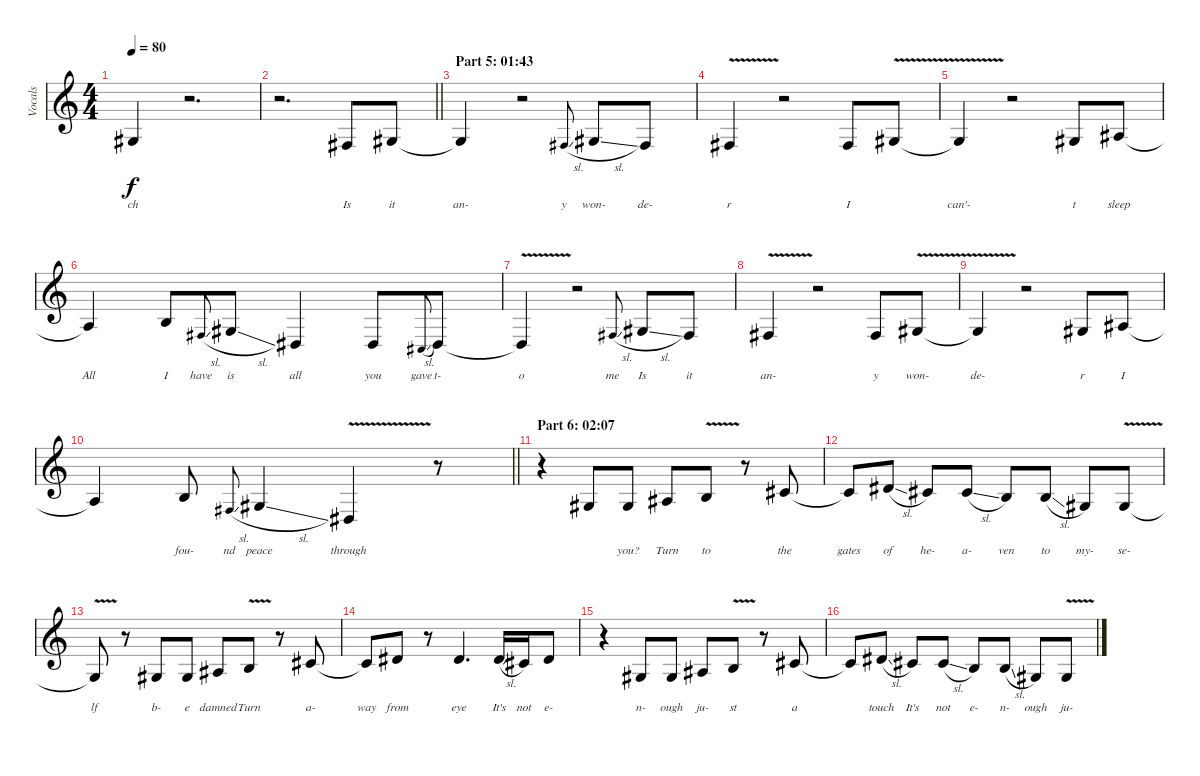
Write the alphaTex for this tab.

\track ("Vocals" "Vocals") {instrument tenorsax}
\staff {score}
\tuning (E4 B3 G3 D3 A2 E2) {hide}
\ts (4 4)
\tempo 80
\clef g2
\ks c
6.4{t}.4{lyrics (0 "ch") lyrics (1 "") lyrics (2 "") lyrics (3 "") lyrics (4 "") dy f} r.2{d} |
\barLineRight lightlight
r.2{d} 4.4.8{lyrics (0 "Is") lyrics (1 "") lyrics (2 "") lyrics (3 "") lyrics (4 "")} 6.4.8{lyrics (0 "it") lyrics (1 "") lyrics (2 "") lyrics (3 "") lyrics (4 "")} |
\section ("" "Part 5: 01:43")
6.4{t}.4{lyrics (0 "an-") lyrics (1 "") lyrics (2 "") lyrics (3 "") lyrics (4 "")} r.2 4.4{sl}.8{lyrics (0 "y") lyrics (1 "") lyrics (2 "") lyrics (3 "") lyrics (4 "") gr onbeat} 6.4{sl}.8{lyrics (0 "won-") lyrics (1 "") lyrics (2 "") lyrics (3 "") lyrics (4 "")} 4.4.8{lyrics (0 "de-") lyrics (1 "") lyrics (2 "") lyrics (3 "") lyrics (4 "")} |
4.4{v}.4{lyrics (0 "r") lyrics (1 "") lyrics (2 "") lyrics (3 "") lyrics (4 "")} r.2 4.4.8{lyrics (0 "I") lyrics (1 "") lyrics (2 "") lyrics (3 "") lyrics (4 "")} 6.4{v}.8{lyrics (0 "") lyrics (1 "") lyrics (2 "") lyrics (3 "") lyrics (4 "")} |
6.4{t}.4{lyrics (0 "can'-") lyrics (1 "") lyrics (2 "") lyrics (3 "") lyrics (4 "")} r.2 6.4.8{lyrics (0 "t") lyrics (1 "") lyrics (2 "") lyrics (3 "") lyrics (4 "")} 8.4.8{lyrics (0 "sleep") lyrics (1 "") lyrics (2 "") lyrics (3 "") lyrics (4 "")} |
8.4{t}.4{lyrics (0 "All") lyrics (1 "") lyrics (2 "") lyrics (3 "") lyrics (4 "")} 9.4.8{lyrics (0 "I") lyrics (1 "") lyrics (2 "") lyrics (3 "") lyrics (4 "")} 4.4{sl}.8{lyrics (0 "have") lyrics (1 "") lyrics (2 "") lyrics (3 "") lyrics (4 "") gr onbeat} 6.4{sl}.8{lyrics (0 "is") lyrics (1 "") lyrics (2 "") lyrics (3 "") lyrics (4 "")} 1.4.4{lyrics (0 "all") lyrics (1 "") lyrics (2 "") lyrics (3 "") lyrics (4 "")} 6.5.8{lyrics (0 "you") lyrics (1 "") lyrics (2 "") lyrics (3 "") lyrics (4 "")} 4.5{sl}.8{lyrics (0 "gave") lyrics (1 "") lyrics (2 "") lyrics (3 "") lyrics (4 "") gr onbeat} 6.5.8{lyrics (0 "t-") lyrics (1 "") lyrics (2 "") lyrics (3 "") lyrics (4 "")} |
6.5{v t}.4{lyrics (0 "o") lyrics (1 "") lyrics (2 "") lyrics (3 "") lyrics (4 "")} r.2 4.4{sl}.8{lyrics (0 "me") lyrics (1 "") lyrics (2 "") lyrics (3 "") lyrics (4 "") gr onbeat} 6.4{sl}.8{lyrics (0 "Is") lyrics (1 "") lyrics (2 "") lyrics (3 "") lyrics (4 "")} 4.4.8{lyrics (0 "it") lyrics (1 "") lyrics (2 "") lyrics (3 "") lyrics (4 "")} |
4.4{v}.4{lyrics (0 "an-") lyrics (1 "") lyrics (2 "") lyrics (3 "") lyrics (4 "")} r.2 4.4.8{lyrics (0 "y") lyrics (1 "") lyrics (2 "") lyrics (3 "") lyrics (4 "")} 6.4{v}.8{lyrics (0 "won-") lyrics (1 "") lyrics (2 "") lyrics (3 "") lyrics (4 "")} |
6.4{t}.4{lyrics (0 "de-") lyrics (1 "") lyrics (2 "") lyrics (3 "") lyrics (4 "")} r.2 6.4.8{lyrics (0 "r") lyrics (1 "") lyrics (2 "") lyrics (3 "") lyrics (4 "")} 8.4.8{lyrics (0 "I") lyrics (1 "") lyrics (2 "") lyrics (3 "") lyrics (4 "")} |
\barLineRight lightlight
8.4{t}.4{lyrics (0 "") lyrics (1 "") lyrics (2 "") lyrics (3 "") lyrics (4 "")} 9.4.8{lyrics (0 "fou-") lyrics (1 "") lyrics (2 "") lyrics (3 "") lyrics (4 "")} 4.4{sl}.8{lyrics (0 "nd") lyrics (1 "") lyrics (2 "") lyrics (3 "") lyrics (4 "") gr onbeat} 6.4{sl}.4{lyrics (0 "peace") lyrics (1 "") lyrics (2 "") lyrics (3 "") lyrics (4 "")} 1.4{v}.4{lyrics (0 "through") lyrics (1 "") lyrics (2 "") lyrics (3 "") lyrics (4 "")} r.8 |
\section ("" "Part 6: 02:07")
r.4 6.4.8{lyrics (0 "") lyrics (1 "") lyrics (2 "") lyrics (3 "") lyrics (4 "")} 6.4.8{lyrics (0 "you?") lyrics (1 "") lyrics (2 "") lyrics (3 "") lyrics (4 "")} 8.4.8{lyrics (0 "Turn") lyrics (1 "") lyrics (2 "") lyrics (3 "") lyrics (4 "")} 9.4{v}.8{lyrics (0 "to") lyrics (1 "") lyrics (2 "") lyrics (3 "") lyrics (4 "")} r.8 11.4.8{lyrics (0 "the") lyrics (1 "") lyrics (2 "") lyrics (3 "") lyrics (4 "")} |
11.4{t}.8{lyrics (0 "gates") lyrics (1 "") lyrics (2 "") lyrics (3 "") lyrics (4 "")} 13.4{sl}.8{lyrics (0 "of") lyrics (1 "") lyrics (2 "") lyrics (3 "") lyrics (4 "")} 11.4.8{lyrics (0 "he-") lyrics (1 "") lyrics (2 "") lyrics (3 "") lyrics (4 "")} 11.4{sl}.8{lyrics (0 "a-") lyrics (1 "") lyrics (2 "") lyrics (3 "") lyrics (4 "")} 9.4.8{lyrics (0 "ven") lyrics (1 "") lyrics (2 "") lyrics (3 "") lyrics (4 "")} 9.4{sl}.8{lyrics (0 "to") lyrics (1 "") lyrics (2 "") lyrics (3 "") lyrics (4 "")} 6.4.8{lyrics (0 "my-") lyrics (1 "") lyrics (2 "") lyrics (3 "") lyrics (4 "")} 6.4{v}.8{lyrics (0 "se-") lyrics (1 "") lyrics (2 "") lyrics (3 "") lyrics (4 "")} |
6.4{t}.8{lyrics (0 "lf") lyrics (1 "") lyrics (2 "") lyrics (3 "") lyrics (4 "")} r.8 6.4.8{lyrics (0 "b-") lyrics (1 "") lyrics (2 "") lyrics (3 "") lyrics (4 "")} 6.4.8{lyrics (0 "e") lyrics (1 "") lyrics (2 "") lyrics (3 "") lyrics (4 "")} 8.4.8{lyrics (0 "damned") lyrics (1 "") lyrics (2 "") lyrics (3 "") lyrics (4 "")} 9.4{v}.8{lyrics (0 "Turn") lyrics (1 "") lyrics (2 "") lyrics (3 "") lyrics (4 "")} r.8 11.4.8{lyrics (0 "a-") lyrics (1 "") lyrics (2 "") lyrics (3 "") lyrics (4 "")} |
11.4{t}.8{lyrics (0 "way") lyrics (1 "") lyrics (2 "") lyrics (3 "") lyrics (4 "")} 13.4.8{lyrics (0 "from") lyrics (1 "") lyrics (2 "") lyrics (3 "") lyrics (4 "")} r.8 13.4{be (custom 0 0 5 0 10 2 30 0 60 0)}.4{d lyrics (0 "eye") lyrics (1 "") lyrics (2 "") lyrics (3 "") lyrics (4 "")} 13.4{sl}.16{lyrics (0 "It's") lyrics (1 "") lyrics (2 "") lyrics (3 "") lyrics (4 "")} 11.4.16{lyrics (0 "not") lyrics (1 "") lyrics (2 "") lyrics (3 "") lyrics (4 "")} 13.4.8{lyrics (0 "e-") lyrics (1 "") lyrics (2 "") lyrics (3 "") lyrics (4 "")} |
r.4 6.4.8{lyrics (0 "n-") lyrics (1 "") lyrics (2 "") lyrics (3 "") lyrics (4 "")} 6.4.8{lyrics (0 "ough") lyrics (1 "") lyrics (2 "") lyrics (3 "") lyrics (4 "")} 8.4.8{lyrics (0 "ju-") lyrics (1 "") lyrics (2 "") lyrics (3 "") lyrics (4 "")} 9.4{v}.8{lyrics (0 "st") lyrics (1 "") lyrics (2 "") lyrics (3 "") lyrics (4 "")} r.8 11.4.8{lyrics (0 "a") lyrics (1 "") lyrics (2 "") lyrics (3 "") lyrics (4 "")} |
11.4{t}.8{lyrics (0 "") lyrics (1 "") lyrics (2 "") lyrics (3 "") lyrics (4 "")} 13.4{sl}.8{lyrics (0 "touch") lyrics (1 "") lyrics (2 "") lyrics (3 "") lyrics (4 "")} 11.4.8{lyrics (0 "It's") lyrics (1 "") lyrics (2 "") lyrics (3 "") lyrics (4 "")} 11.4{sl}.8{lyrics (0 "not") lyrics (1 "") lyrics (2 "") lyrics (3 "") lyrics (4 "")} 9.4.8{lyrics (0 "e-") lyrics (1 "") lyrics (2 "") lyrics (3 "") lyrics (4 "")} 9.4{sl}.8{lyrics (0 "n-") lyrics (1 "") lyrics (2 "") lyrics (3 "") lyrics (4 "")} 6.4.8{lyrics (0 "ough") lyrics (1 "") lyrics (2 "") lyrics (3 "") lyrics (4 "")} 6.4{v}.8{lyrics (0 "ju-") lyrics (1 "") lyrics (2 "") lyrics (3 "") lyrics (4 "")}
